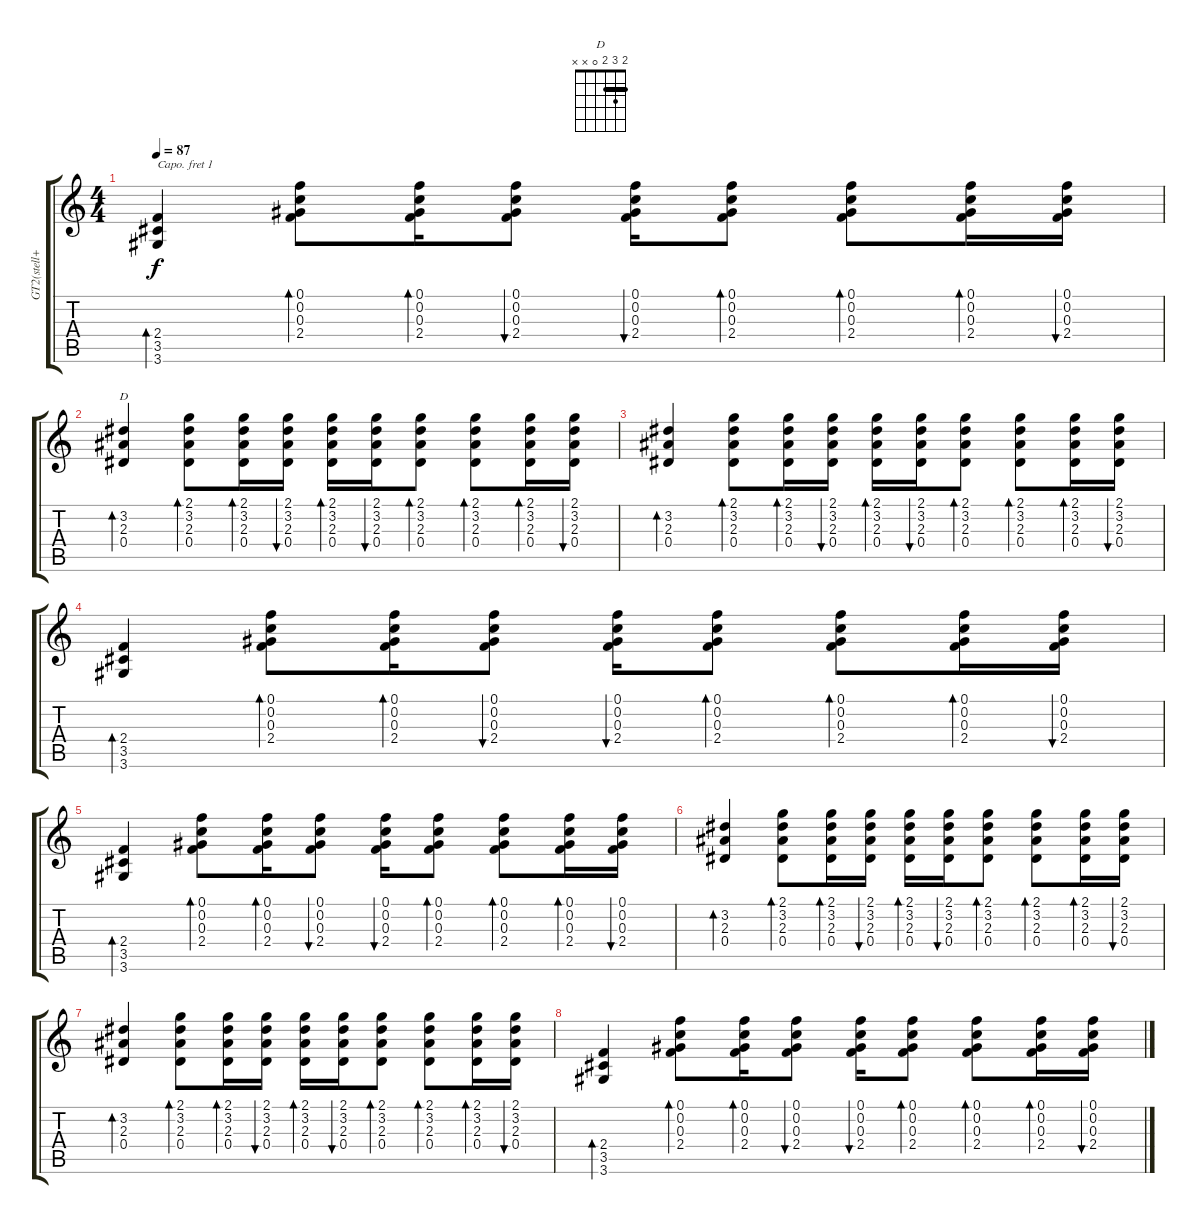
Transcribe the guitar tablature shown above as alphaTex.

\track ("GT2(stell+distortion)" "GT2(stell+") {instrument acousticguitarsteel}
\staff {score tabs}
\capo 1
\tuning (E4 B3 G3 D3 A2 E2) {hide}
\chord ("D" 2 3 2 0 x x) {barre 2}
\ts (4 4)
\tempo 87
\clef g2
\ks c
(2.4 3.5 3.6).4{bd 60 dy f} (0.1 0.2 0.3 2.4).8{bd 120} (0.1 0.2 0.3 2.4).16{bd 60} (0.1 0.2 0.3 2.4).8{bu 60} (0.1 0.2 0.3 2.4).16{bu 60} (0.1 0.2 0.3 2.4).8{bd 60} (0.1 0.2 0.3 2.4).8{bd 60} (0.1 0.2 0.3 2.4).16{bd 60} (0.1 0.2 0.3 2.4).16{bu 60} |
(3.2 2.3 0.4).4{bd 60 ch "D"} (2.1 3.2 2.3 0.4).8{bd 120} (2.1 3.2 2.3 0.4).16{bd 60} (2.1 3.2 2.3 0.4).16{bu 60} (2.1 3.2 2.3 0.4).16{bd 60} (2.1 3.2 2.3 0.4).16{bu 60} (2.1 3.2 2.3 0.4).8{bd 60} (2.1 3.2 2.3 0.4).8{bd 60} (2.1 3.2 2.3 0.4).16{bd 60} (2.1 3.2 2.3 0.4).16{bu 60} |
(3.2 2.3 0.4).4{bd 60} (2.1 3.2 2.3 0.4).8{bd 120} (2.1 3.2 2.3 0.4).16{bd 60} (2.1 3.2 2.3 0.4).16{bu 60} (2.1 3.2 2.3 0.4).16{bd 60} (2.1 3.2 2.3 0.4).16{bu 60} (2.1 3.2 2.3 0.4).8{bd 60} (2.1 3.2 2.3 0.4).8{bd 60} (2.1 3.2 2.3 0.4).16{bd 60} (2.1 3.2 2.3 0.4).16{bu 60} |
(2.4 3.5 3.6).4{bd 60} (0.1 0.2 0.3 2.4).8{bd 120} (0.1 0.2 0.3 2.4).16{bd 60} (0.1 0.2 0.3 2.4).8{bu 60} (0.1 0.2 0.3 2.4).16{bu 60} (0.1 0.2 0.3 2.4).8{bd 60} (0.1 0.2 0.3 2.4).8{bd 60} (0.1 0.2 0.3 2.4).16{bd 60} (0.1 0.2 0.3 2.4).16{bu 60} |
(2.4 3.5 3.6).4{bd 60} (0.1 0.2 0.3 2.4).8{bd 120} (0.1 0.2 0.3 2.4).16{bd 60} (0.1 0.2 0.3 2.4).8{bu 60} (0.1 0.2 0.3 2.4).16{bu 60} (0.1 0.2 0.3 2.4).8{bd 60} (0.1 0.2 0.3 2.4).8{bd 60} (0.1 0.2 0.3 2.4).16{bd 60} (0.1 0.2 0.3 2.4).16{bu 60} |
(3.2 2.3 0.4).4{bd 60} (2.1 3.2 2.3 0.4).8{bd 120} (2.1 3.2 2.3 0.4).16{bd 60} (2.1 3.2 2.3 0.4).16{bu 60} (2.1 3.2 2.3 0.4).16{bd 60} (2.1 3.2 2.3 0.4).16{bu 60} (2.1 3.2 2.3 0.4).8{bd 60} (2.1 3.2 2.3 0.4).8{bd 60} (2.1 3.2 2.3 0.4).16{bd 60} (2.1 3.2 2.3 0.4).16{bu 60} |
(3.2 2.3 0.4).4{bd 60} (2.1 3.2 2.3 0.4).8{bd 120} (2.1 3.2 2.3 0.4).16{bd 60} (2.1 3.2 2.3 0.4).16{bu 60} (2.1 3.2 2.3 0.4).16{bd 60} (2.1 3.2 2.3 0.4).16{bu 60} (2.1 3.2 2.3 0.4).8{bd 60} (2.1 3.2 2.3 0.4).8{bd 60} (2.1 3.2 2.3 0.4).16{bd 60} (2.1 3.2 2.3 0.4).16{bu 60} |
(2.4 3.5 3.6).4{bd 60} (0.1 0.2 0.3 2.4).8{bd 120} (0.1 0.2 0.3 2.4).16{bd 60} (0.1 0.2 0.3 2.4).8{bu 60} (0.1 0.2 0.3 2.4).16{bu 60} (0.1 0.2 0.3 2.4).8{bd 60} (0.1 0.2 0.3 2.4).8{bd 60} (0.1 0.2 0.3 2.4).16{bd 60} (0.1 0.2 0.3 2.4).16{bu 60}
